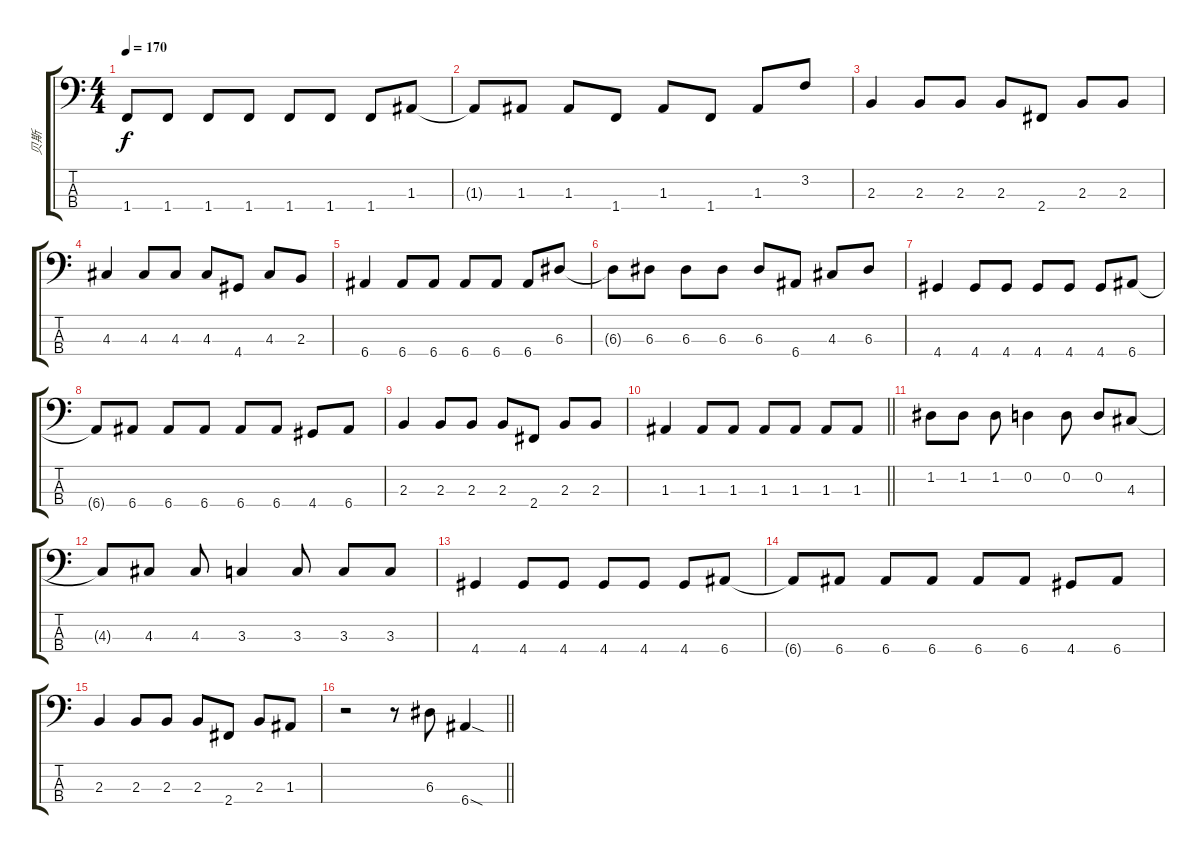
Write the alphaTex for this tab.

\track ("贝斯" "贝斯") {instrument electricbassfinger}
\staff {score tabs}
\tuning (G2 D2 A1 E1) {hide}
\ts (4 4)
\tempo 170
\clef f4
\ks c
1.4.8{dy f} 1.4.8 1.4.8 1.4.8 1.4.8 1.4.8 1.4.8 1.3.8 |
1.3{t}.8 1.3.8 1.3.8 1.4.8 1.3.8 1.4.8 1.3.8 3.2.8 |
2.3.4 2.3.8 2.3.8 2.3.8 2.4.8 2.3.8 2.3.8 |
4.3.4 4.3.8 4.3.8 4.3.8 4.4.8 4.3.8 2.3.8 |
6.4.4 6.4.8 6.4.8 6.4.8 6.4.8 6.4.8 6.3.8 |
6.3{t}.8 6.3.8 6.3.8 6.3.8 6.3.8 6.4.8 4.3.8 6.3.8 |
4.4.4 4.4.8 4.4.8 4.4.8 4.4.8 4.4.8 6.4.8 |
6.4{t}.8 6.4.8 6.4.8 6.4.8 6.4.8 6.4.8 4.4.8 6.4.8 |
2.3.4 2.3.8 2.3.8 2.3.8 2.4.8 2.3.8 2.3.8 |
\barLineRight lightlight
1.3.4 1.3.8 1.3.8 1.3.8 1.3.8 1.3.8 1.3.8 |
1.2.8 1.2.8 1.2.8 0.2.4 0.2.8 0.2.8 4.3.8 |
4.3{t}.8 4.3.8 4.3.8 3.3.4 3.3.8 3.3.8 3.3.8 |
4.4.4 4.4.8 4.4.8 4.4.8 4.4.8 4.4.8 6.4.8 |
6.4{t}.8 6.4.8 6.4.8 6.4.8 6.4.8 6.4.8 4.4.8 6.4.8 |
2.3.4 2.3.8 2.3.8 2.3.8 2.4.8 2.3.8 1.3.8 |
\barLineRight lightlight
r.2 r.8 6.3.8 6.4{sod}.4
